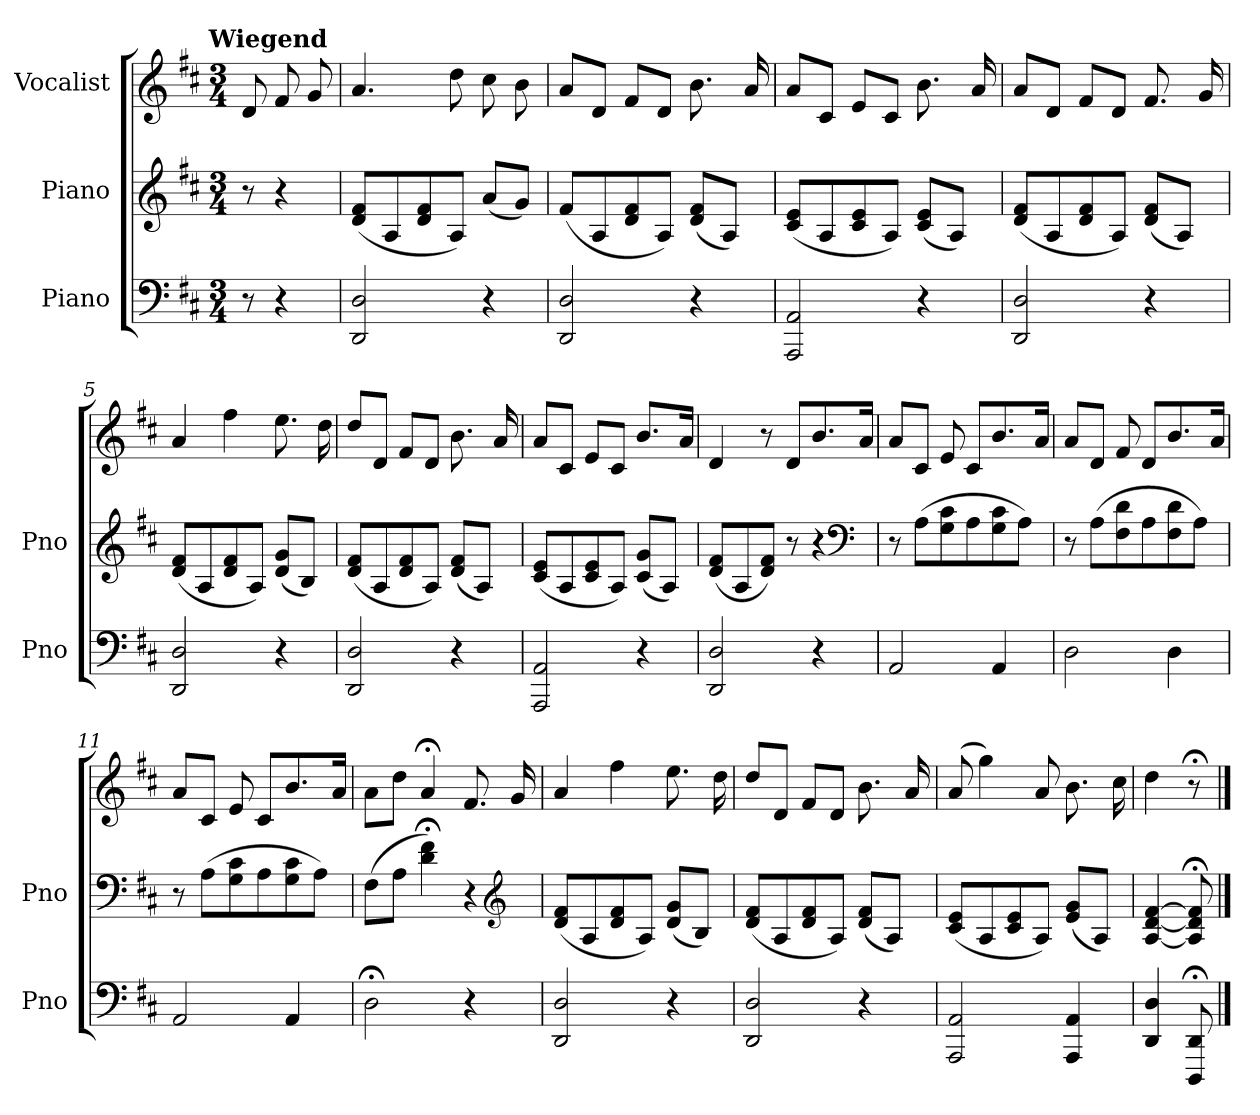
**kern	**kern	**kern
*part3	*part2	*part1
*staff3	*staff2	*staff1
*I"Piano	*I"Piano	*I"Vocalist
*I'Pno	*I'Pno	*
*clefF4	*clefG2	*clefG2
*k[f#c#]	*k[f#c#]	*k[f#c#]
*D:	*D:	*D:
!!LO:TX:omd:t=Wiegend
*M3/4	*M3/4	*M3/4
*MM108	*MM108	*MM108
=	=	=
8r	8r	8d
4r	4r	8f#
.	.	8g
=1	=1	=1
2DD 2D	(8d 8f#L	4.a
.	8A	.
.	8d 8f#	.
.	8AJ)	8dd
4r	(8aL	8cc#
.	8gJ)	8b
=2	=2	=2
2DD 2D	(8f#L	8aL
.	8A	8dJ
.	8d 8f#	8f#L
.	8AJ)	8dJ
4r	(8d 8f#L	8.b
.	8AJ)	.
.	.	16a
=3	=3	=3
2AAA 2AA	(8c# 8eL	8aL
.	8A	8c#J
.	8c# 8e	8eL
.	8AJ)	8c#J
4r	(8c# 8eL	8.b
.	8AJ)	.
.	.	16a
=4	=4	=4
2DD 2D	(8d 8f#L	8aL
.	8A	8dJ
.	8d 8f#	8f#L
.	8AJ)	8dJ
4r	(8d 8f#L	8.f#
.	8AJ)	.
.	.	16g
=5	=5	=5
2DD 2D	(8d 8f#L	4a
.	8A	.
.	8d 8f#	4ff#
.	8AJ)	.
4r	(8d 8gL	8.ee
.	8BJ)	.
.	.	16dd
=6	=6	=6
2DD 2D	(8d 8f#L	8ddL
.	8A	8dJ
.	8d 8f#	8f#L
.	8AJ)	8dJ
4r	(8d 8f#L	8.b
.	8AJ)	.
.	.	16a
=7	=7	=7
2AAA 2AA	(8c# 8eL	8aL
.	8A	8c#J
.	8c# 8e	8eL
.	8AJ)	8c#J
4r	(8c# 8gL	8.bL
.	8AJ)	.
.	.	16aJk
=8	=8	=8
2DD 2D	(8d 8f#L	4d
.	8A	.
.	8d 8f#J)	8r
.	8r	8dL
4r	4r	8.b
*	*clefF4	*
.	.	16aJk
=9	=9	=9
2AA	8r	8aL
.	(8AL	8c#J
.	8G 8c#	8e
.	8A	8c#L
4AA	8G 8c#	8.b
.	8AJ)	.
.	.	16aJk
=10	=10	=10
2D	8r	8aL
.	(8AL	8dJ
.	8F# 8d	8f#
.	8A	8dL
4D	8F# 8d	8.b
.	8AJ)	.
.	.	16aJk
=11	=11	=11
2AA	8r	8aL
.	(8AL	8c#J
.	8G 8c#	8e
.	8A	8c#L
4AA	8G 8c#	8.b
.	8AJ)	.
.	.	16aJk
=12	=12	=12
2D;<	(8F#L	8aL
.	8AJ	8ddJ
.	4d;< 4f#;<)	4a;<
4r	4r	8.f#
*	*clefG2	*
.	.	16g
=13	=13	=13
2DD 2D	(8d 8f#L	4a
.	8A	.
.	8d 8f#	4ff#
.	8AJ)	.
4r	(8d 8gL	8.ee
.	8BJ)	.
.	.	16dd
=14	=14	=14
2DD 2D	(8d 8f#L	8ddL
.	8A	8dJ
.	8d 8f#	8f#L
.	8AJ)	8dJ
4r	(8d 8f#L	8.b
.	8AJ)	.
.	.	16a
=15	=15	=15
2AAA 2AA	(8c# 8eL	(8a
.	8A	4gg)
.	8c# 8e	.
.	8AJ)	8a
4AAA 4AA	(8e 8gL	8.b
.	8AJ)	.
.	.	16cc#
=16	=16	=16
4DD 4D	[4A [4d [4f#	4dd
8DDD;< 8DD;<	8A];< 8d];< 8f#];<	8r;<
==	==	==
*-	*-	*-
